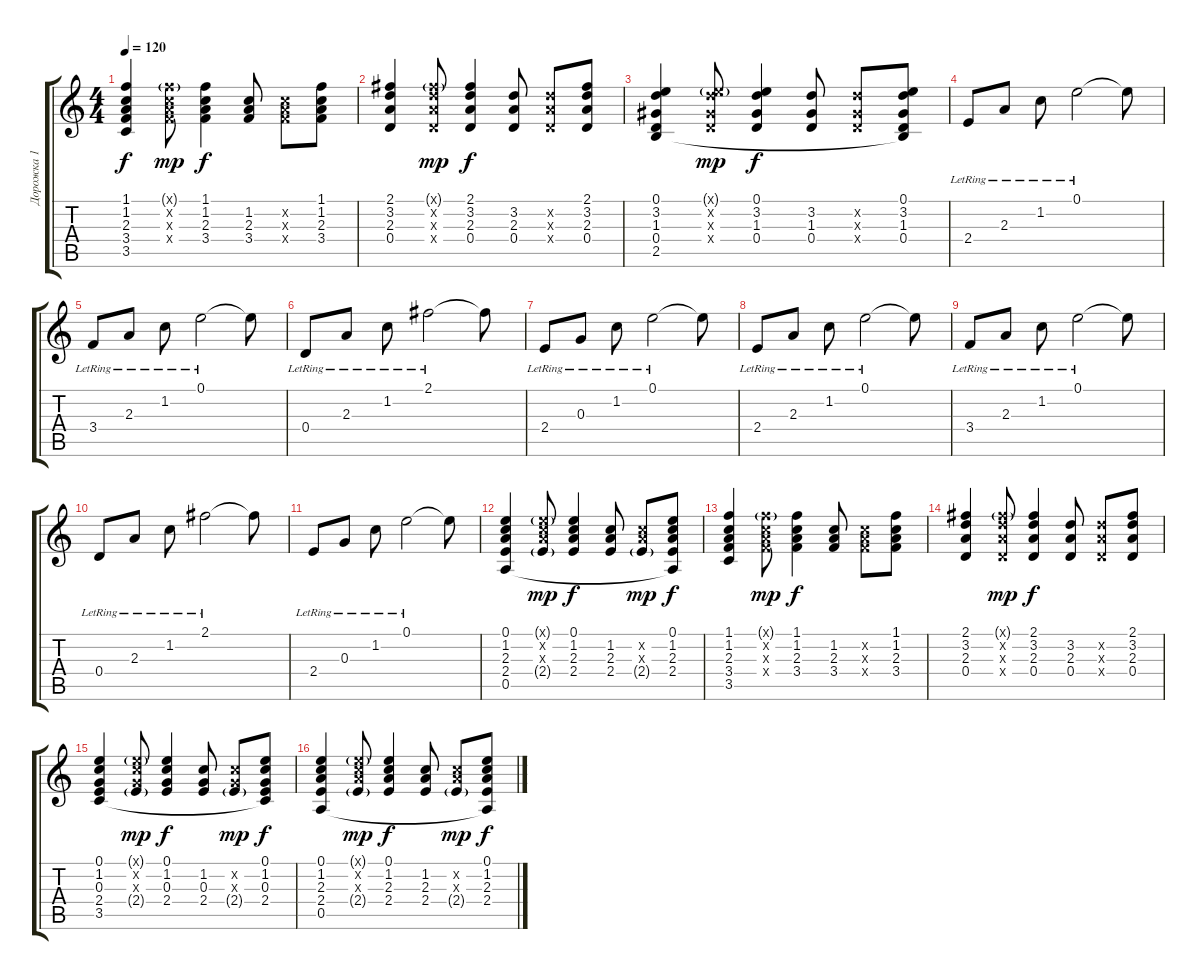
\track ("Дорожка 1" "Дорожка 1") {instrument acousticguitarsteel}
\staff {score tabs}
\tuning (E4 B3 G3 D3 A2 E2) {hide}
\ts (4 4)
\tempo 120
\clef g2
\ks c
(1.1 1.2 2.3 3.4 3.5).4{dy f} (1.1{g x} 1.2{x} 2.3{x} 3.4{x}).8{dy mp} (1.1 1.2 2.3 3.4).4{dy f} (1.2 2.3 3.4).8 (1.2{x} 2.3{x} 3.4{x}).8 (1.1 1.2 2.3 3.4).8 |
(2.1 3.2 2.3 0.4).4 (2.1{g x} 3.2{x} 2.3{x} 0.4{x}).8{dy mp} (2.1 3.2 2.3 0.4).4{dy f} (3.2 2.3 0.4).8 (3.2{x} 2.3{x} 0.4{x}).8 (2.1 3.2 2.3 0.4).8 |
(0.1 3.2 1.3 0.4 2.5).4 (0.1{g x} 3.2{x} 1.3{x} 0.4{x}).8{dy mp} (0.1 3.2 1.3 0.4).4{dy f} (3.2 1.3 0.4).8 (3.2{x} 1.3{x} 0.4{x}).8 (0.1 3.2 1.3 0.4 2.5{t}).8 |
2.4{lr}.8 2.3{lr}.8 1.2{lr}.8 0.1{lr}.2 0.1{t}.8 |
3.4{lr}.8 2.3{lr}.8 1.2{lr}.8 0.1{lr}.2 0.1{t}.8 |
0.4{lr}.8 2.3{lr}.8 1.2{lr}.8 2.1{lr}.2 2.1{t}.8 |
2.4{lr}.8 0.3{lr}.8 1.2{lr}.8 0.1{lr}.2 0.1{t}.8 |
2.4{lr}.8 2.3{lr}.8 1.2{lr}.8 0.1{lr}.2 0.1{t}.8 |
3.4{lr}.8 2.3{lr}.8 1.2{lr}.8 0.1{lr}.2 0.1{t}.8 |
0.4{lr}.8 2.3{lr}.8 1.2{lr}.8 2.1{lr}.2 2.1{t}.8 |
2.4{lr}.8 0.3{lr}.8 1.2{lr}.8 0.1{lr}.2 0.1{t}.8 |
(0.1 1.2 2.3 2.4 0.5).4 (0.1{g x} 1.2{x} 2.3{x} 2.4{g}).8{dy mp} (0.1 1.2 2.3 2.4).4{dy f} (1.2 2.3 2.4).8 (1.2{x} 2.3{x} 2.4{g}).8{dy mp} (0.1 1.2 2.3 2.4 0.5{t}).8{dy f} |
(1.1 1.2 2.3 3.4 3.5).4 (1.1{g x} 1.2{x} 2.3{x} 3.4{x}).8{dy mp} (1.1 1.2 2.3 3.4).4{dy f} (1.2 2.3 3.4).8 (1.2{x} 2.3{x} 3.4{x}).8 (1.1 1.2 2.3 3.4).8 |
(2.1 3.2 2.3 0.4).4 (2.1{g x} 3.2{x} 2.3{x} 0.4{x}).8{dy mp} (2.1 3.2 2.3 0.4).4{dy f} (3.2 2.3 0.4).8 (3.2{x} 2.3{x} 0.4{x}).8 (2.1 3.2 2.3 0.4).8 |
(0.1 1.2 0.3 2.4 3.5).4 (0.1{g x} 1.2{x} 0.3{x} 2.4{g}).8{dy mp} (0.1 1.2 0.3 2.4).4{dy f} (1.2 0.3 2.4).8 (1.2{x} 0.3{x} 2.4{g}).8{dy mp} (0.1 1.2 0.3 2.4 3.5{t}).8{dy f} |
(0.1 1.2 2.3 2.4 0.5).4 (0.1{g x} 1.2{x} 2.3{x} 2.4{g}).8{dy mp} (0.1 1.2 2.3 2.4).4{dy f} (1.2 2.3 2.4).8 (1.2{x} 2.3{x} 2.4{g}).8{dy mp} (0.1 1.2 2.3 2.4 0.5{t}).8{dy f}
